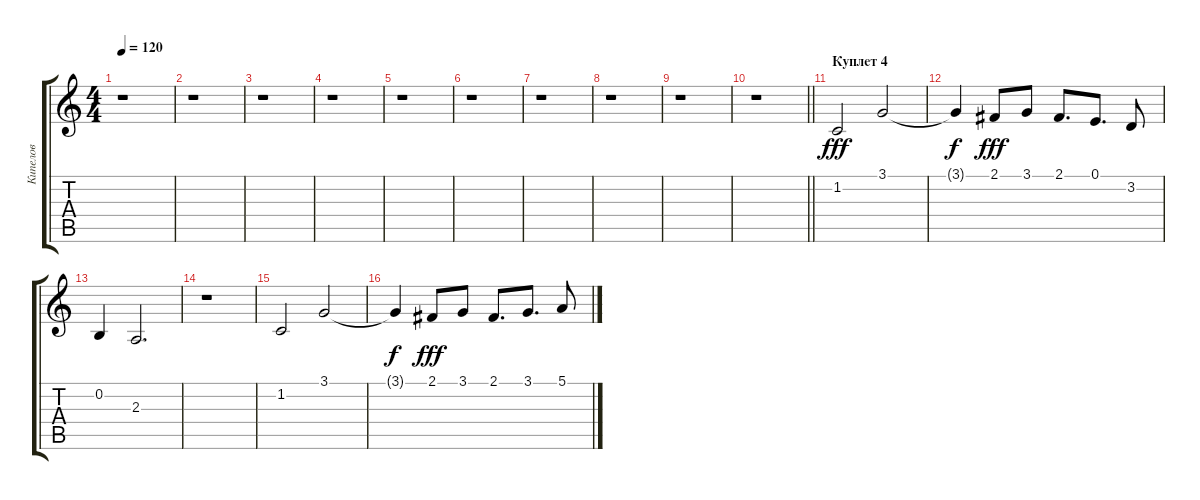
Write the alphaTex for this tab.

\track ("Кипелов" "Кипелов") {instrument violin}
\staff {score tabs}
\tuning (E4 B3 G3 D3 A2 E2) {hide}
\ts (4 4)
\tempo 120
\clef g2
\ks c
r.1{dy f} |
r.1 |
r.1 |
r.1 |
r.1 |
r.1 |
r.1 |
r.1 |
r.1 |
\barLineRight lightlight
r.1 |
\section ("" "Куплет 4")
1.2.2{dy fff} 3.1.2 |
3.1{t}.4{dy f} 2.1.8{dy fff} 3.1.8 2.1.8{d} 0.1.8{d} 3.2.8 |
0.2.4 2.3.2{d} |
r.1 |
1.2.2 3.1.2 |
3.1{t}.4{dy f} 2.1.8{dy fff} 3.1.8 2.1.8{d} 3.1.8{d} 5.1.8
